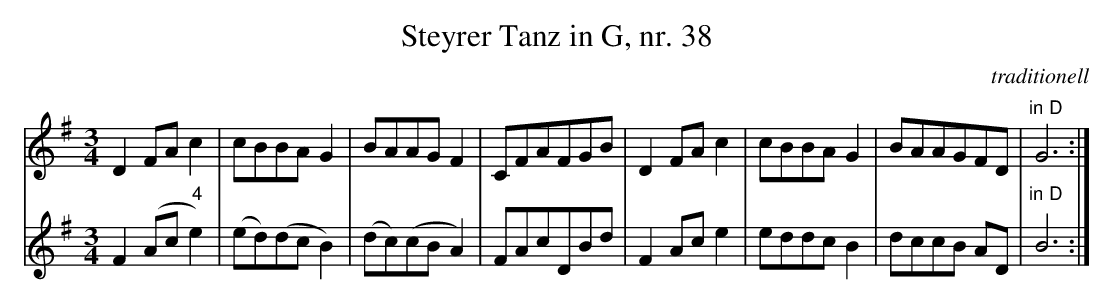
X:1
T:Steyrer Tanz in G, nr. 38
C:traditionell
M:3/4
L:1/8
K:G
V:1
D2 FA c2 | cBBA G2 | BAAG F2 | CFAFGB |\
D2 FA c2 | cBBA G2 | BAAGFD | "in D"G6 :|
V:2
F2 (Ac"4" e2) | (ed)(dc B2) | (dc)(cB A2) | FAcDBd |\
F2 Ac e2 | eddc B2 | dccB AD | "in D"B6 :|
